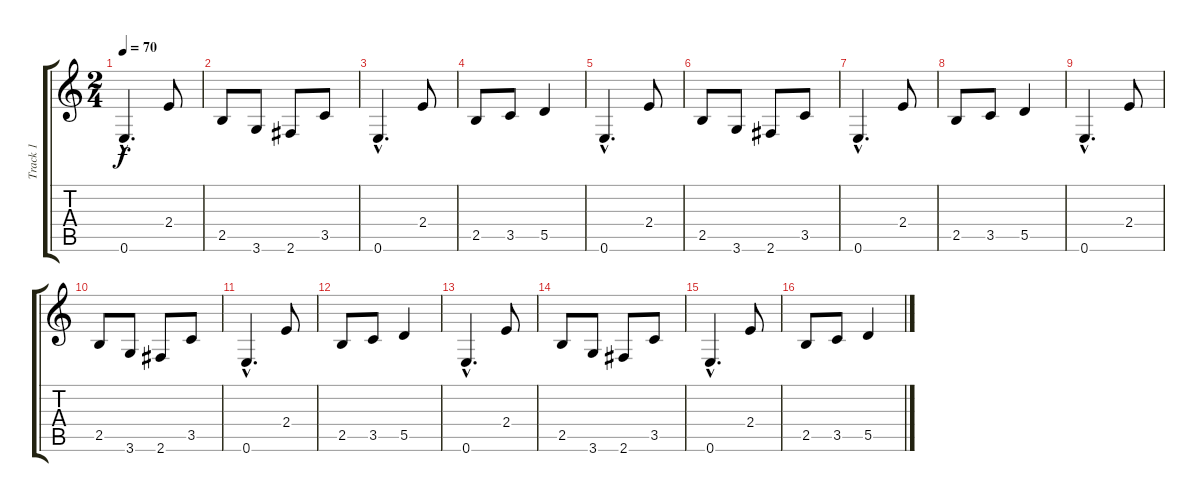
\track ("Track 1" "Track 1") {instrument distortionguitar}
\staff {score tabs}
\tuning (E4 B3 G3 D3 A2 E2) {hide}
\ts (2 4)
\tempo 70
\clef g2
\ks c
0.6{hac}.4{d dy f instrument distortionguitar} 2.4.8 |
2.5.8 3.6.8 2.6.8 3.5.8 |
0.6{hac}.4{d} 2.4.8 |
2.5.8 3.5.8 5.5.4 |
0.6{hac}.4{d} 2.4.8 |
2.5.8 3.6.8 2.6.8 3.5.8 |
0.6{hac}.4{d} 2.4.8 |
2.5.8 3.5.8 5.5.4 |
0.6{hac}.4{d} 2.4.8 |
2.5.8 3.6.8 2.6.8 3.5.8 |
0.6{hac}.4{d} 2.4.8 |
2.5.8 3.5.8 5.5.4 |
0.6{hac}.4{d} 2.4.8 |
2.5.8 3.6.8 2.6.8 3.5.8 |
0.6{hac}.4{d} 2.4.8 |
2.5.8 3.5.8 5.5.4
